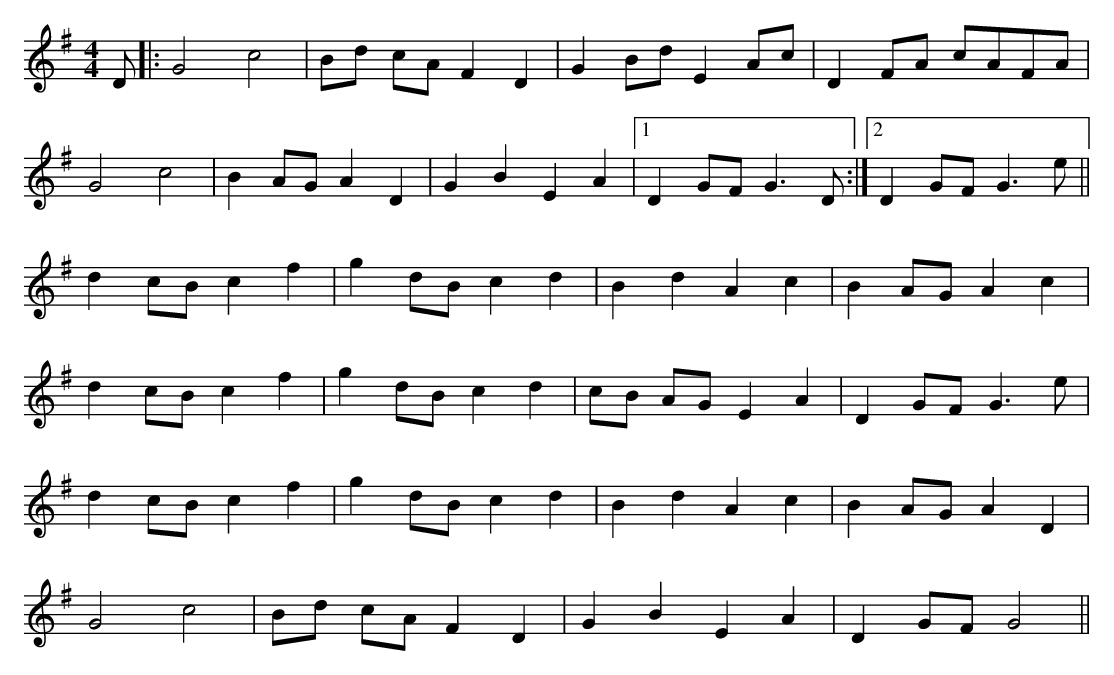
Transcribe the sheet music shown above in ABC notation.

X:1
M:4/4
K:G
D|:G4 c4|Bd cA F2 D2|G2 Bd E2 Ac|D2 FA cAFA|
G4 c4|B2 AG A2 D2|G2 B2 E2 A2|1 D2 GF G3 D:|2 D2 GF G3 e||
d2 cB c2 f2|g2 dB c2 d2|B2 d2 A2 c2|B2 AG A2 c2|
d2 cB c2 f2|g2 dB c2 d2|cB AG E2 A2|D2 GF G3 e|
d2 cB c2 f2|g2 dB c2 d2|B2 d2 A2 c2|B2 AG A2 D2|
G4 c4|Bd cA F2 D2|G2 B2 E2 A2|D2 GF G4||
